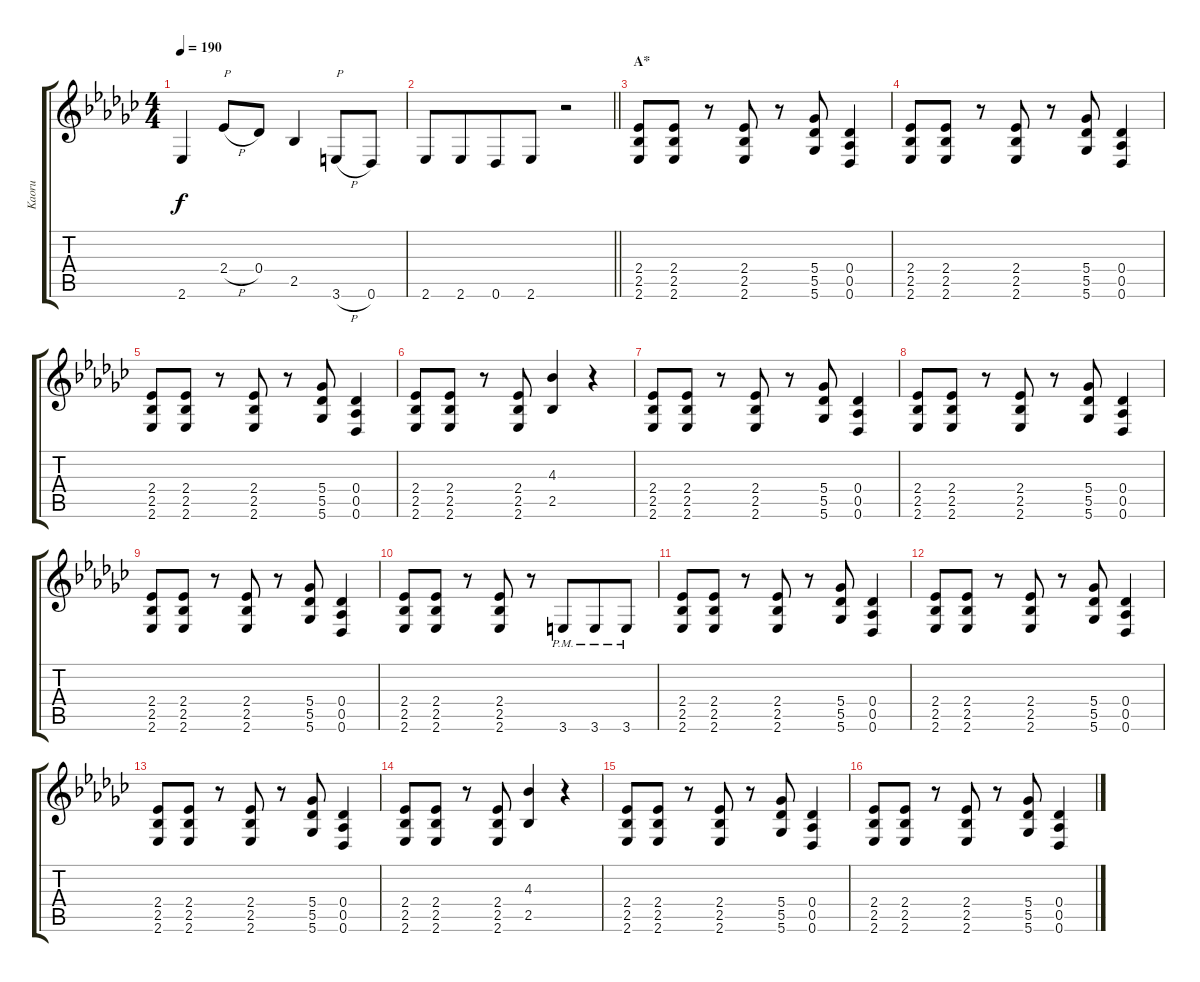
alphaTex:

\track ("Kaoru" "Kaoru") {instrument overdrivenguitar}
\staff {score tabs}
\tuning (Eb4 Bb3 Gb3 Db3 Ab2 Db2) {hide}
\ts (4 4)
\tempo 190
\clef g2
\ks ebminor
2.6.4{dy f} 2.4{h}.8{txt "P"} 0.4.8 2.5.4 3.6{h}.8{txt "P"} 0.6.8 |
\barLineRight lightlight
2.6.8 2.6.8{beam merge} 0.6.8 2.6.8 r.2 |
\section ("" "A*")
(2.4 2.5 2.6).8 (2.4 2.5 2.6).8 r.8 (2.4 2.5 2.6).8 r.8 (5.4 5.5 5.6).8 (0.4 0.5 0.6).4 |
(2.4 2.5 2.6).8 (2.4 2.5 2.6).8 r.8 (2.4 2.5 2.6).8 r.8 (5.4 5.5 5.6).8 (0.4 0.5 0.6).4 |
(2.4 2.5 2.6).8 (2.4 2.5 2.6).8 r.8 (2.4 2.5 2.6).8 r.8 (5.4 5.5 5.6).8 (0.4 0.5 0.6).4 |
(2.4 2.5 2.6).8 (2.4 2.5 2.6).8 r.8 (2.4 2.5 2.6).8 (4.3 2.5).4 r.4 |
(2.4 2.5 2.6).8 (2.4 2.5 2.6).8 r.8 (2.4 2.5 2.6).8 r.8 (5.4 5.5 5.6).8 (0.4 0.5 0.6).4 |
(2.4 2.5 2.6).8 (2.4 2.5 2.6).8 r.8 (2.4 2.5 2.6).8 r.8 (5.4 5.5 5.6).8 (0.4 0.5 0.6).4 |
(2.4 2.5 2.6).8 (2.4 2.5 2.6).8 r.8 (2.4 2.5 2.6).8 r.8 (5.4 5.5 5.6).8 (0.4 0.5 0.6).4 |
(2.4 2.5 2.6).8 (2.4 2.5 2.6).8 r.8 (2.4 2.5 2.6).8 r.8 3.6{pm}.8{beam merge} 3.6{pm}.8 3.6{pm}.8 |
(2.4 2.5 2.6).8 (2.4 2.5 2.6).8 r.8 (2.4 2.5 2.6).8 r.8 (5.4 5.5 5.6).8 (0.4 0.5 0.6).4 |
(2.4 2.5 2.6).8 (2.4 2.5 2.6).8 r.8 (2.4 2.5 2.6).8 r.8 (5.4 5.5 5.6).8 (0.4 0.5 0.6).4 |
(2.4 2.5 2.6).8 (2.4 2.5 2.6).8 r.8 (2.4 2.5 2.6).8 r.8 (5.4 5.5 5.6).8 (0.4 0.5 0.6).4 |
(2.4 2.5 2.6).8 (2.4 2.5 2.6).8 r.8 (2.4 2.5 2.6).8 (4.3 2.5).4 r.4 |
(2.4 2.5 2.6).8 (2.4 2.5 2.6).8 r.8 (2.4 2.5 2.6).8 r.8 (5.4 5.5 5.6).8 (0.4 0.5 0.6).4 |
(2.4 2.5 2.6).8 (2.4 2.5 2.6).8 r.8 (2.4 2.5 2.6).8 r.8 (5.4 5.5 5.6).8 (0.4 0.5 0.6).4
